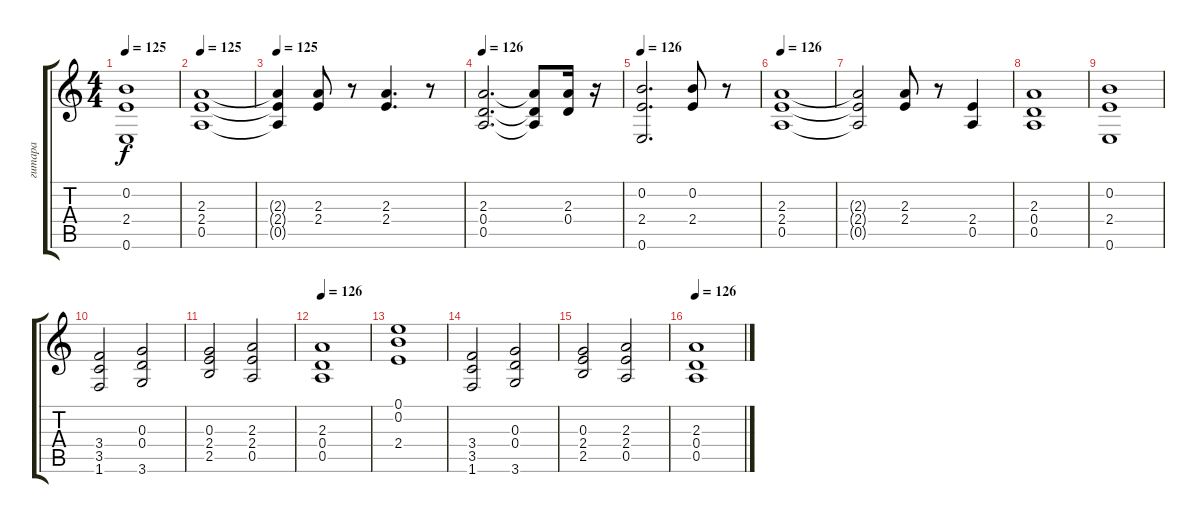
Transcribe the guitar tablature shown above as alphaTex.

\track ("гитара" "гитара") {instrument distortionguitar}
\staff {score tabs}
\tuning (E4 B3 G3 D3 A2 E2) {hide}
\ts (4 4)
\tempo 125
\clef g2
\ks c
(0.2 2.4 0.6).1{dy f} |
\tempo 125
(2.3 2.4 0.5).1 |
\tempo 125
(2.3{t} 2.4{t} 0.5{t}).4 (2.3 2.4).8 r.8 (2.3 2.4).4{d} r.8 |
\tempo 126
(2.3 0.4 0.5).2{d} (2.3{t} 0.4{t} 0.5{t}).8 (2.3 0.4).16 r.16 |
\tempo 126
(0.2 2.4 0.6).2{d} (0.2 2.4).8 r.8 |
\tempo 126
(2.3 2.4 0.5).1 |
(2.3{t} 2.4{t} 0.5{t}).2 (2.3 2.4).8 r.8 (2.4 0.5).4 |
(2.3 0.4 0.5).1 |
(0.2 2.4 0.6).1 |
(3.4 3.5 1.6).2 (0.3 0.4 3.6).2 |
(0.3 2.4 2.5).2 (2.3 2.4 0.5).2 |
\tempo 126
(2.3 0.4 0.5).1 |
(0.1 0.2 2.4).1 |
(3.4 3.5 1.6).2 (0.3 0.4 3.6).2 |
(0.3 2.4 2.5).2 (2.3 2.4 0.5).2 |
\tempo 126
(2.3 0.4 0.5).1
